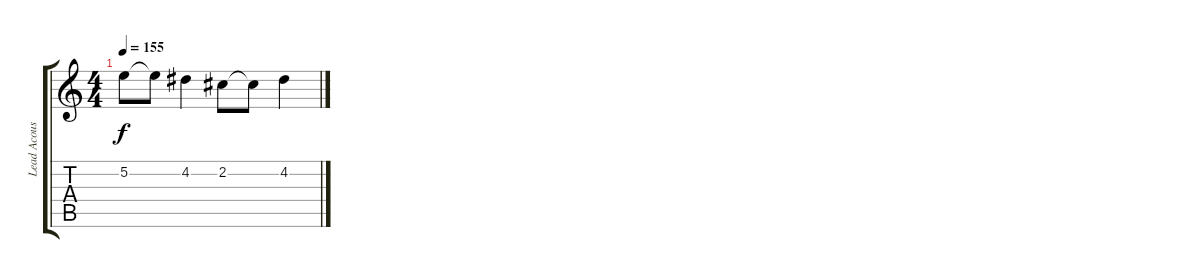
\track ("Lead Acoustic" "Lead Acous") {instrument acousticguitarsteel}
\staff {score tabs}
\tuning (E4 B3 G3 D3 A2 E2) {hide}
\ts (4 4)
\tempo 155
\clef g2
\ks c
5.2.8{dy f} 5.2{t}.8 4.2.4 2.2.8 2.2{t}.8 4.2.4
